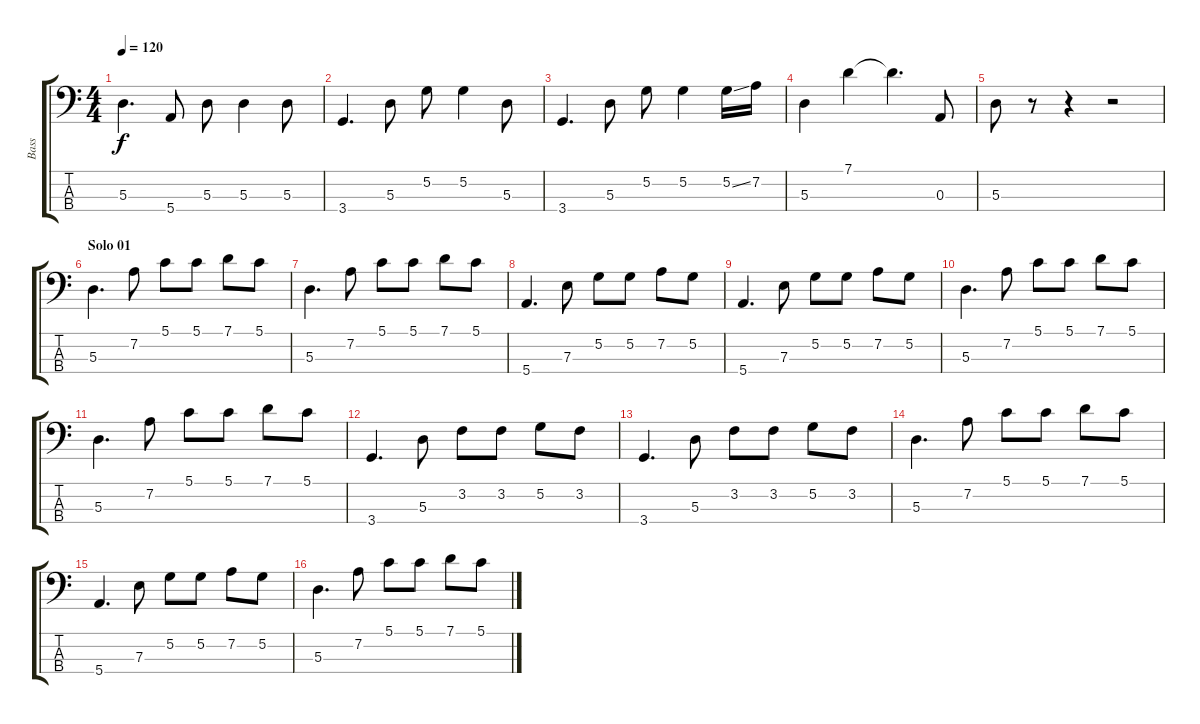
\track ("Bass" "Bass") {instrument electricbassfinger}
\staff {score tabs}
\tuning (G2 D2 A1 E1) {hide}
\ts (4 4)
\tempo 120
\clef f4
\ks c
5.3.4{d dy f} 5.4.8 5.3.8 5.3.4 5.3.8 |
3.4.4{d} 5.3.8 5.2.8 5.2.4 5.3.8 |
3.4.4{d} 5.3.8 5.2.8 5.2.4 5.2{ss}.16 7.2.16 |
5.3.4 7.1.4 7.1{t}.4{d} 0.3.8 |
5.3.8 r.8 r.4 r.2 |
\section ("" "Solo 01")
5.3.4{d} 7.2.8 5.1.8 5.1.8 7.1.8 5.1.8 |
5.3.4{d} 7.2.8 5.1.8 5.1.8 7.1.8 5.1.8 |
5.4.4{d} 7.3.8 5.2.8 5.2.8 7.2.8 5.2.8 |
5.4.4{d} 7.3.8 5.2.8 5.2.8 7.2.8 5.2.8 |
5.3.4{d} 7.2.8 5.1.8 5.1.8 7.1.8 5.1.8 |
5.3.4{d} 7.2.8 5.1.8 5.1.8 7.1.8 5.1.8 |
3.4.4{d} 5.3.8 3.2.8 3.2.8 5.2.8 3.2.8 |
3.4.4{d} 5.3.8 3.2.8 3.2.8 5.2.8 3.2.8 |
5.3.4{d} 7.2.8 5.1.8 5.1.8 7.1.8 5.1.8 |
5.4.4{d} 7.3.8 5.2.8 5.2.8 7.2.8 5.2.8 |
5.3.4{d} 7.2.8 5.1.8 5.1.8 7.1.8 5.1.8
